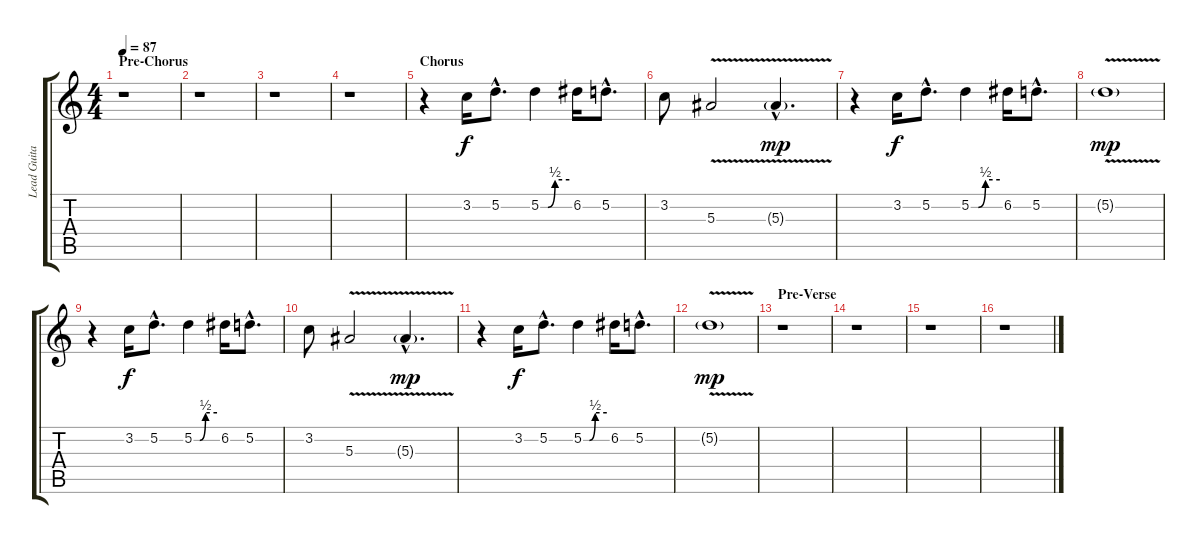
\track ("Lead Guitar1 (Breiti)" "Lead Guita") {instrument distortionguitar}
\staff {score tabs}
\tuning (D4 A3 F3 C3 G2 D2) {hide}
\ts (4 4)
\section ("" "Pre-Chorus")
\tempo 87
\clef g2
\ks c
r.1{dy f} |
r.1 |
r.1 |
r.1 |
\section ("" "Chorus")
r.4 3.2.16 5.2{hac}.8{d} 5.2{be (custom 0 0 15 0 30 2 60 2)}.4 6.2.16 5.2{hac}.8{d} |
3.2.8 5.3{v}.2 5.3{v g hac}.4{d dy mp} |
r.4 3.2.16{dy f} 5.2{hac}.8{d} 5.2{be (custom 0 0 15 0 30 2 60 2)}.4 6.2.16 5.2{hac}.8{d} |
5.2{v g}.1{dy mp} |
r.4 3.2.16{dy f} 5.2{hac}.8{d} 5.2{be (custom 0 0 15 0 30 2 60 2)}.4 6.2.16 5.2{hac}.8{d} |
3.2.8 5.3{v}.2 5.3{v g hac}.4{d dy mp} |
r.4 3.2.16{dy f} 5.2{hac}.8{d} 5.2{be (custom 0 0 15 0 30 2 60 2)}.4 6.2.16 5.2{hac}.8{d} |
5.2{v g}.1{dy mp} |
\section ("" "Pre-Verse")
r.1 |
r.1 |
r.1 |
r.1
